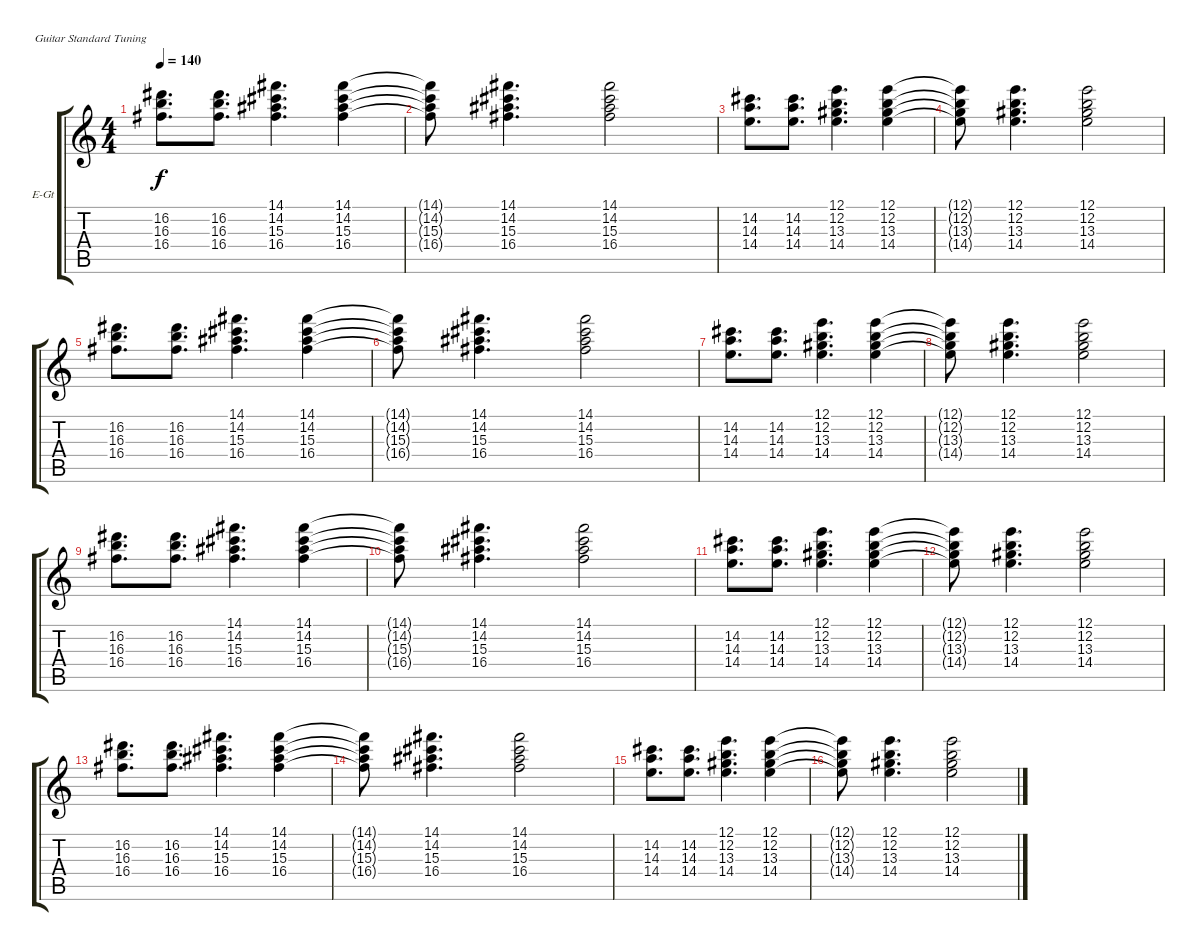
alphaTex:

\bracketExtendMode groupsimilarinstruments
\firstSystemTrackNameOrientation horizontal
\otherSystemsTrackNameOrientation horizontal
\track ("Brendan Perry (Electric Guitar)" "E-Gt") {instrument distortionguitar}
\staff {score tabs}
\tuning (E4 B3 G3 D3 A2 E2)
\ts (4 4)
\tempo 140
\clef g2
\ks c
(16.4 16.3 16.2).8{d dy f} (16.2 16.3 16.4).8{d} (16.4 15.3 14.2 14.1).4{d} (16.4 15.3 14.2 14.1).4 |
(16.4{t} 15.3{t} 14.2{t} 14.1{t}).8 (16.4 15.3 14.2 14.1).4{d} (16.4 15.3 14.2 14.1).2 |
(14.4 14.3 14.2).8{d} (14.2 14.3 14.4).8{d} (14.4 13.3 12.2 12.1).4{d} (14.4 13.3 12.2 12.1).4 |
(14.4{t} 13.3{t} 12.2{t} 12.1{t}).8 (14.4 13.3 12.2 12.1).4{d} (14.4 13.3 12.2 12.1).2 |
(16.4 16.3 16.2).8{d} (16.2 16.3 16.4).8{d} (16.4 15.3 14.2 14.1).4{d} (16.4 15.3 14.2 14.1).4 |
(16.4{t} 15.3{t} 14.2{t} 14.1{t}).8 (16.4 15.3 14.2 14.1).4{d} (16.4 15.3 14.2 14.1).2 |
(14.4 14.3 14.2).8{d} (14.2 14.3 14.4).8{d} (14.4 13.3 12.2 12.1).4{d} (14.4 13.3 12.2 12.1).4 |
(14.4{t} 13.3{t} 12.2{t} 12.1{t}).8 (14.4 13.3 12.2 12.1).4{d} (14.4 13.3 12.2 12.1).2 |
(16.4 16.3 16.2).8{d} (16.2 16.3 16.4).8{d} (16.4 15.3 14.2 14.1).4{d} (16.4 15.3 14.2 14.1).4 |
(16.4{t} 15.3{t} 14.2{t} 14.1{t}).8 (16.4 15.3 14.2 14.1).4{d} (16.4 15.3 14.2 14.1).2 |
(14.4 14.3 14.2).8{d} (14.2 14.3 14.4).8{d} (14.4 13.3 12.2 12.1).4{d} (14.4 13.3 12.2 12.1).4 |
(14.4{t} 13.3{t} 12.2{t} 12.1{t}).8 (14.4 13.3 12.2 12.1).4{d} (14.4 13.3 12.2 12.1).2 |
(16.4 16.3 16.2).8{d} (16.2 16.3 16.4).8{d} (16.4 15.3 14.2 14.1).4{d} (16.4 15.3 14.2 14.1).4 |
(16.4{t} 15.3{t} 14.2{t} 14.1{t}).8 (16.4 15.3 14.2 14.1).4{d} (16.4 15.3 14.2 14.1).2 |
(14.4 14.3 14.2).8{d} (14.2 14.3 14.4).8{d} (14.4 13.3 12.2 12.1).4{d} (14.4 13.3 12.2 12.1).4 |
(14.4{t} 13.3{t} 12.2{t} 12.1{t}).8 (14.4 13.3 12.2 12.1).4{d} (14.4 13.3 12.2 12.1).2
